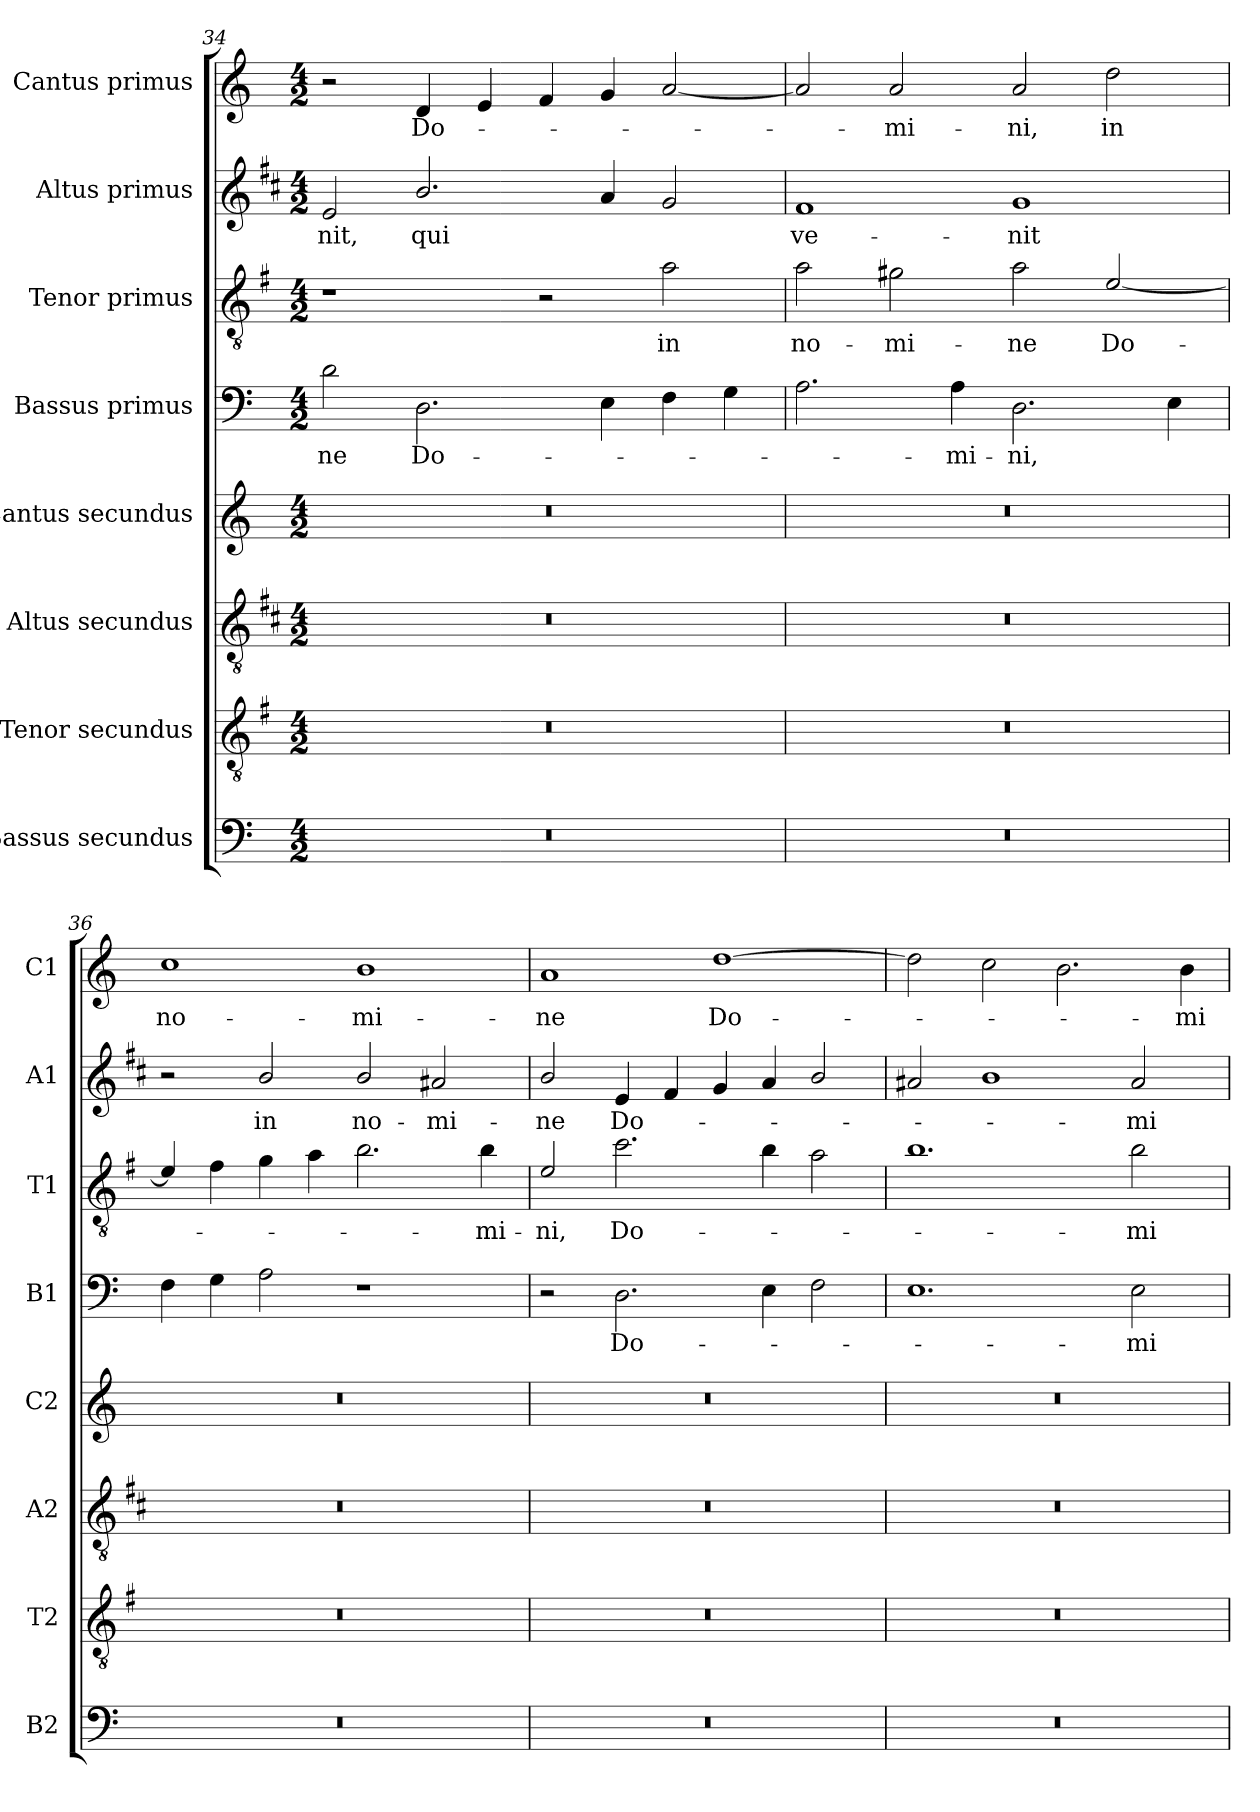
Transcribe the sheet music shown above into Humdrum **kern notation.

**kern	**kern	**kern	**kern	**kern	**text	**kern	**text	**kern	**text	**kern	**text
*part8	*part7	*part6	*part5	*part4	*part4	*part3	*part3	*part2	*part2	*part1	*part1
*staff8	*staff7	*staff6	*staff5	*staff4	*staff4	*staff3	*staff3	*staff2	*staff2	*staff1	*staff1
*I"Bassus secundus	*I"Tenor secundus	*I"Altus secundus	*I"Cantus secundus	*I"Bassus primus	*	*I"Tenor primus	*	*I"Altus primus	*	*I"Cantus primus	*
*I'B2	*I'T2	*I'A2	*I'C2	*I'B1	*	*I'T1	*	*I'A1	*	*I'C1	*
*clefF4	*clefGv2	*clefGv2	*clefG2	*clefF4	*	*clefGv2	*	*clefG2	*	*clefG2	*
*	*ITrd4c7	*ITrd1c2	*	*	*	*ITrd4c7	*	*ITrd1c2	*	*	*
*k[]	*k[]	*k[]	*k[]	*k[]	*	*k[]	*	*k[]	*	*k[]	*
*C:	*C:	*C:	*C:	*C:	*	*C:	*	*C:	*	*C:	*
*M4/2	*M4/2	*M4/2	*M4/2	*M4/2	*	*M4/2	*	*M4/2	*	*M4/2	*
=34	=34	=34	=34	=34	=34	=34	=34	=34	=34	=34	=34
!	!	!	!	!	!LO:LY:b	!	!	!	!LO:LY:b	!	!
0r	0r	0r	0r	2d\	-ne	1r	.	2d/	-nit,	2r	.
!	!	!	!	!	!LO:LY:b	!	!	!	!LO:LY:b	!	!LO:LY:b
.	.	.	.	2.D\	Do-	.	.	2.a/	qui	4d/	Do-
.	.	.	.	.	.	.	.	.	.	4e/	.
.	.	.	.	.	.	2r	.	.	.	4f/	.
.	.	.	.	4E\	.	.	.	4g/	.	4g/	.
!	!	!	!	!	!	!	!LO:LY:b	!	!	!	!
.	.	.	.	4F\	.	2d\	in	2f/	.	[2a/	.
.	.	.	.	4G\	.	.	.	.	.	.	.
!!LO:PB:g=z
=35	=35	=35	=35	=35	=35	=35	=35	=35	=35	=35	=35
!	!	!	!	!	!	!	!LO:LY:b	!	!LO:LY:b	!	!
0r	0r	0r	0r	2.A\	.	2d\	no-	1e	ve-	2a/]	.
!	!	!	!	!	!	!	!LO:LY:b	!	!	!	!LO:LY:b
.	.	.	.	.	.	2c#X\	-mi-	.	.	2a/	-mi-
!	!	!	!	!	!LO:LY:b	!	!	!	!	!	!
.	.	.	.	4A\	-mi-	.	.	.	.	.	.
!	!	!	!	!	!LO:LY:b	!	!LO:LY:b	!	!LO:LY:b	!	!LO:LY:b
.	.	.	.	2.D\	-ni,	2d\	-ne	1f	-nit	2a/	-ni,
!	!	!	!	!	!	!	!LO:LY:b	!	!	!	!LO:LY:b
.	.	.	.	.	.	[2A/	Do-	.	.	2dd\	in
.	.	.	.	4E\	.	.	.	.	.	.	.
=36	=36	=36	=36	=36	=36	=36	=36	=36	=36	=36	=36
!	!	!	!	!	!	!	!	!	!	!	!LO:LY:b
0r	0r	0r	0r	4F\	.	4A/]	.	2r	.	1cc	no-
.	.	.	.	4G\	.	4B\	.	.	.	.	.
!	!	!	!	!	!	!	!	!	!LO:LY:b	!	!
.	.	.	.	2A\	.	4c\	.	2a/	in	.	.
.	.	.	.	.	.	4d\	.	.	.	.	.
!	!	!	!	!	!	!	!	!	!LO:LY:b	!	!LO:LY:b
.	.	.	.	1r	.	2.e\	.	2a/	no-	1b	-mi-
!	!	!	!	!	!	!	!	!	!LO:LY:b	!	!
.	.	.	.	.	.	.	.	2g#X/	-mi-	.	.
!	!	!	!	!	!	!	!LO:LY:b	!	!	!	!
.	.	.	.	.	.	4e\	-mi-	.	.	.	.
=37	=37	=37	=37	=37	=37	=37	=37	=37	=37	=37	=37
!	!	!	!	!	!	!	!LO:LY:b	!	!LO:LY:b	!	!LO:LY:b
0r	0r	0r	0r	2r	.	2A/	-ni,	2a/	-ne	1a	-ne
!	!	!	!	!	!LO:LY:b	!	!LO:LY:b	!	!LO:LY:b	!	!
.	.	.	.	2.D\	Do-	2.f\	Do-	4d/	Do-	.	.
.	.	.	.	.	.	.	.	4e/	.	.	.
!	!	!	!	!	!	!	!	!	!	!	!LO:LY:b
.	.	.	.	.	.	.	.	4f/	.	[1dd	Do-
.	.	.	.	4E\	.	4e\	.	4g/	.	.	.
.	.	.	.	2F\	.	2d\	.	2a/	.	.	.
=38	=38	=38	=38	=38	=38	=38	=38	=38	=38	=38	=38
0r	0r	0r	0r	1.E	.	1.e	.	2g#X/	.	2dd\]	.
.	.	.	.	.	.	.	.	1a	.	2cc\	.
.	.	.	.	.	.	.	.	.	.	2.b\	.
!	!	!	!	!	!LO:LY:b	!	!LO:LY:b	!	!LO:LY:b	!	!
.	.	.	.	2E\	-mi-	2e\	-mi-	2g#/	-mi-	.	.
!	!	!	!	!	!	!	!	!	!	!	!LO:LY:b
.	.	.	.	.	.	.	.	.	.	4b\	-mi-
=	=	=	=	=	=	=	=	=	=	=	=
*-	*-	*-	*-	*-	*-	*-	*-	*-	*-	*-	*-
